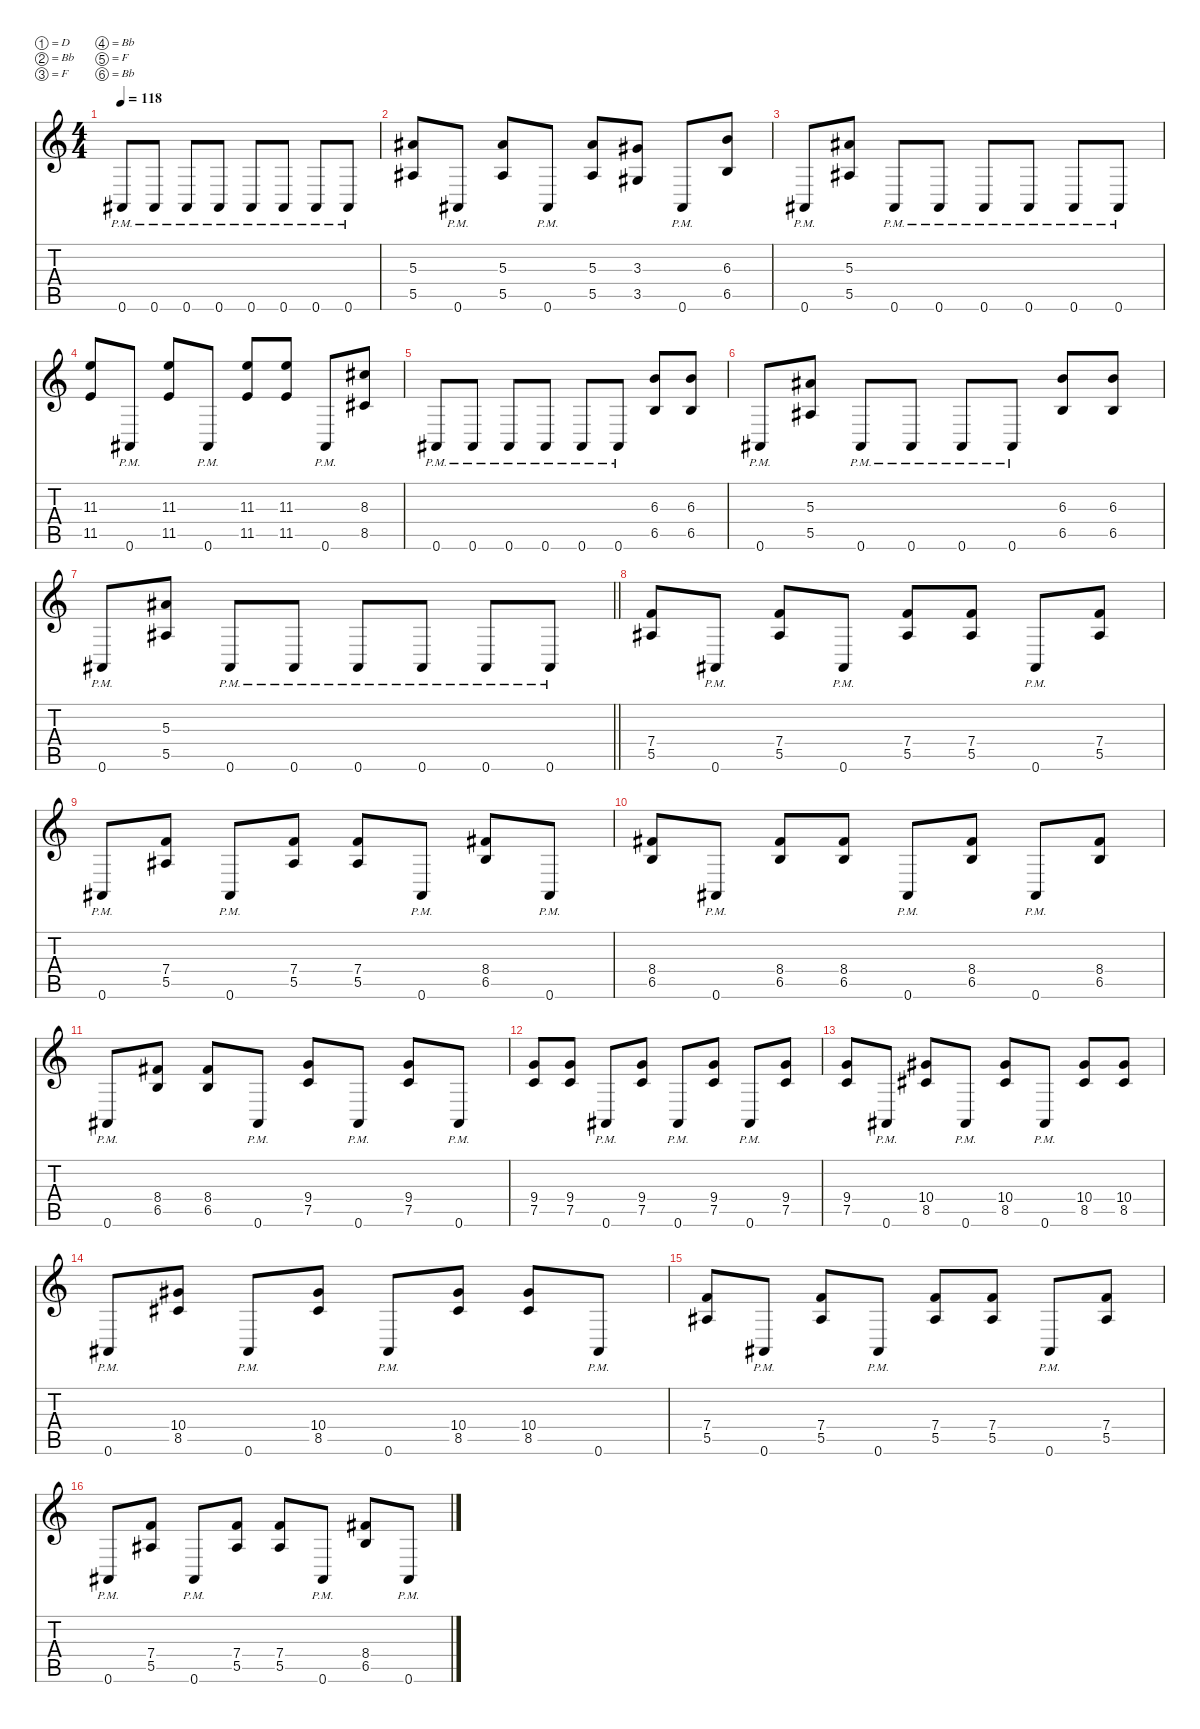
\defaultSystemsLayout 4
\hideDynamics
\bracketExtendMode nobrackets
\singleTrackTrackNamePolicy hidden
\multiTrackTrackNamePolicy hidden
\firstSystemTrackNameMode fullname
\otherSystemsTrackNameOrientation horizontal
\track ("Guitar 1" "jz.guit.") {defaultSystemsLayout 8 instrument electricguitarjazz}
\staff {score tabs}
\tuning (D4 Bb3 F3 Bb2 F2 Bb1)
\ts (4 4)
\tempo 118
\clef g2
\ks c
0.6{pm acc #}.8{dy ff beam Up} 0.6{pm acc #}.8{beam Up} 0.6{pm acc #}.8{beam Up} 0.6{pm acc #}.8{beam Up} 0.6{pm acc #}.8{beam Up} 0.6{pm acc #}.8{beam Up} 0.6{pm acc #}.8{beam Up} 0.6{pm acc #}.8{beam Up} |
(5.3{acc #} 5.5{acc #}).8{dy mf beam Up} 0.6{pm acc #}.8{dy ff beam Up} (5.3{acc #} 5.5{acc #}).8{dy mf beam Up} 0.6{pm acc #}.8{dy ff beam Up} (5.3{acc #} 5.5{acc #}).8{dy mf beam Up} (3.3{acc #} 3.5{acc #}).8{beam Up} 0.6{pm acc #}.8{dy ff beam Up} (6.3 6.5).8{dy mf beam Up} |
0.6{pm acc #}.8{dy ff beam Up} (5.3{acc #} 5.5{acc #}).8{dy mf beam Up} 0.6{pm acc #}.8{dy ff beam Up} 0.6{pm acc #}.8{beam Up} 0.6{pm acc #}.8{beam Up} 0.6{pm acc #}.8{beam Up} 0.6{pm acc #}.8{beam Up} 0.6{pm acc #}.8{beam Up} |
(11.3 11.5).8{dy mf beam Up} 0.6{pm acc #}.8{dy ff beam Up} (11.3 11.5).8{dy mf beam Up} 0.6{pm acc #}.8{dy ff beam Up} (11.3 11.5).8{dy mf beam Up} (11.3 11.5).8{beam Up} 0.6{pm acc #}.8{dy ff beam Up} (8.3{acc #} 8.5{acc #}).8{dy mf beam Up} |
0.6{pm acc #}.8{dy ff beam Up} 0.6{pm acc #}.8{beam Up} 0.6{pm acc #}.8{beam Up} 0.6{pm acc #}.8{beam Up} 0.6{pm acc #}.8{beam Up} 0.6{pm acc #}.8{beam Up} (6.3 6.5).8{dy mf beam Up} (6.3 6.5).8{beam Up} |
0.6{pm acc #}.8{dy ff beam Up} (5.3{acc #} 5.5{acc #}).8{dy mf beam Up} 0.6{pm acc #}.8{dy ff beam Up} 0.6{pm acc #}.8{beam Up} 0.6{pm acc #}.8{beam Up} 0.6{pm acc #}.8{beam Up} (6.3 6.5).8{dy mf beam Up} (6.3 6.5).8{beam Up} |
\barLineRight lightlight
0.6{pm acc #}.8{dy ff beam Up} (5.3{acc #} 5.5{acc #}).8{dy mf beam Up} 0.6{pm acc #}.8{dy ff beam Up} 0.6{pm acc #}.8{beam Up} 0.6{pm acc #}.8{beam Up} 0.6{pm acc #}.8{beam Up} 0.6{pm acc #}.8{beam Up} 0.6{pm acc #}.8{beam Up} |
(7.4 5.5{acc #}).8{dy f beam Up} 0.6{pm acc #}.8{beam Up} (7.4 5.5{acc #}).8{beam Up} 0.6{pm acc #}.8{beam Up} (7.4 5.5{acc #}).8{beam Up} (7.4 5.5{acc #}).8{beam Up} 0.6{pm acc #}.8{beam Up} (7.4 5.5{acc #}).8{beam Up} |
0.6{pm acc #}.8{beam Up} (7.4 5.5{acc #}).8{beam Up} 0.6{pm acc #}.8{beam Up} (7.4 5.5{acc #}).8{beam Up} (7.4 5.5{acc #}).8{beam Up} 0.6{pm acc #}.8{beam Up} (8.4{acc #} 6.5).8{beam Up} 0.6{pm acc #}.8{beam Up} |
(8.4{acc #} 6.5).8{beam Up} 0.6{pm acc #}.8{beam Up} (8.4{acc #} 6.5).8{beam Up} (8.4{acc #} 6.5).8{beam Up} 0.6{pm acc #}.8{beam Up} (8.4{acc #} 6.5).8{beam Up} 0.6{pm acc #}.8{beam Up} (8.4{acc #} 6.5).8{beam Up} |
0.6{pm acc #}.8{beam Up} (8.4{acc #} 6.5).8{beam Up} (8.4{acc #} 6.5).8{beam Up} 0.6{pm acc #}.8{beam Up} (9.4 7.5).8{beam Up} 0.6{pm acc #}.8{beam Up} (9.4 7.5).8{beam Up} 0.6{pm acc #}.8{beam Up} |
(9.4 7.5).8{beam Up} (9.4 7.5).8{beam Up} 0.6{pm acc #}.8{beam Up} (9.4 7.5).8{beam Up} 0.6{pm acc #}.8{beam Up} (9.4 7.5).8{beam Up} 0.6{pm acc #}.8{beam Up} (9.4 7.5).8{beam Up} |
(9.4 7.5).8{beam Up} 0.6{pm acc #}.8{beam Up} (10.4{acc #} 8.5{acc #}).8{beam Up} 0.6{pm acc #}.8{beam Up} (10.4{acc #} 8.5{acc #}).8{beam Up} 0.6{pm acc #}.8{beam Up} (10.4{acc #} 8.5{acc #}).8{beam Up} (10.4{acc #} 8.5{acc #}).8{beam Up} |
0.6{pm acc #}.8{beam Up} (10.4{acc #} 8.5{acc #}).8{beam Up} 0.6{pm acc #}.8{beam Up} (10.4{acc #} 8.5{acc #}).8{beam Up} 0.6{pm acc #}.8{beam Up} (10.4{acc #} 8.5{acc #}).8{beam Up} (10.4{acc #} 8.5{acc #}).8{beam Up} 0.6{pm acc #}.8{beam Up} |
(7.4 5.5{acc #}).8{beam Up} 0.6{pm acc #}.8{beam Up} (7.4 5.5{acc #}).8{beam Up} 0.6{pm acc #}.8{beam Up} (7.4 5.5{acc #}).8{beam Up} (7.4 5.5{acc #}).8{beam Up} 0.6{pm acc #}.8{beam Up} (7.4 5.5{acc #}).8{beam Up} |
0.6{pm acc #}.8{beam Up} (7.4 5.5{acc #}).8{beam Up} 0.6{pm acc #}.8{beam Up} (7.4 5.5{acc #}).8{beam Up} (7.4 5.5{acc #}).8{beam Up} 0.6{pm acc #}.8{beam Up} (8.4{acc #} 6.5).8{beam Up} 0.6{pm acc #}.8{beam Up}
